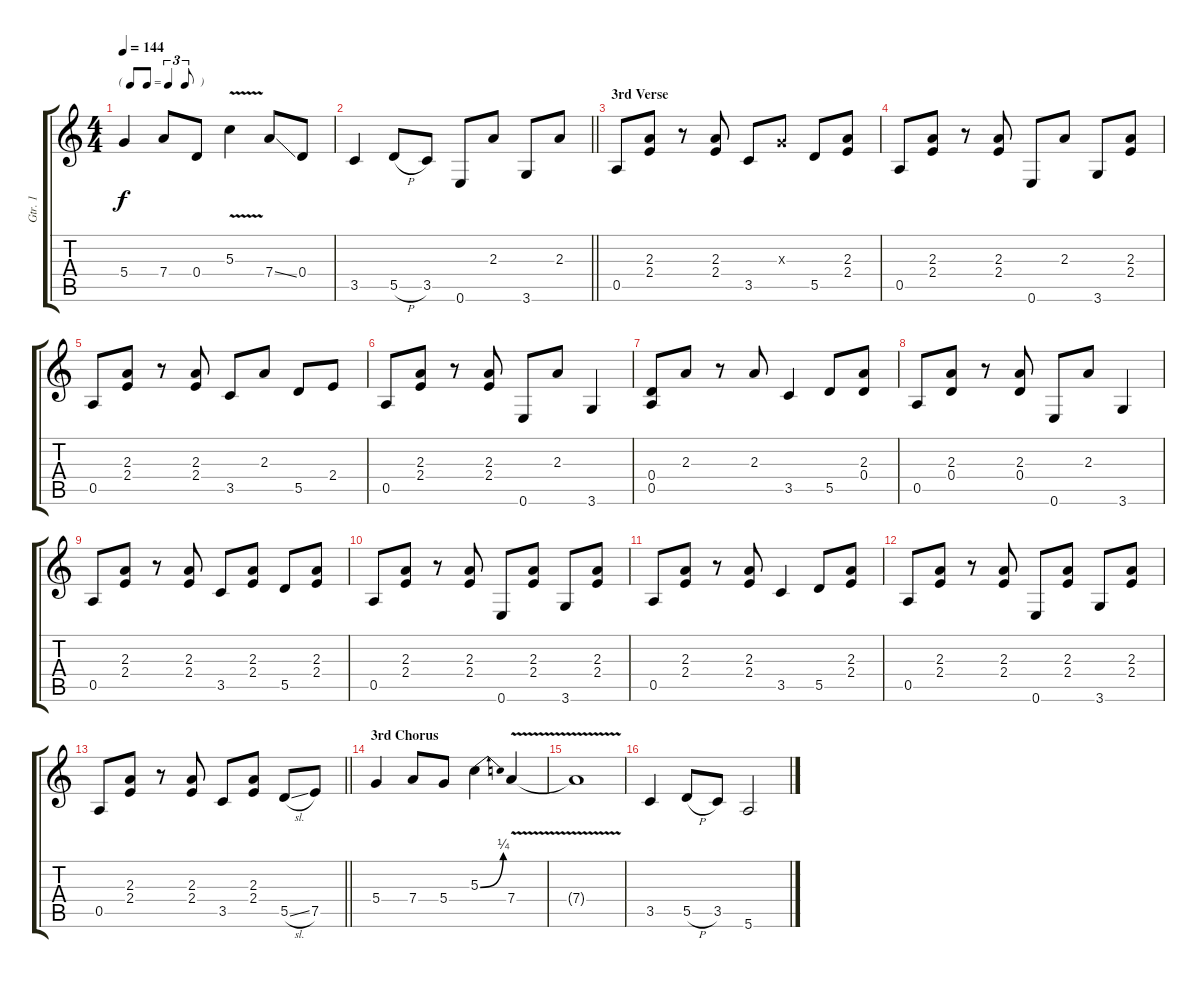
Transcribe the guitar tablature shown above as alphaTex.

\track ("Gtr. 1" "Gtr. 1") {instrument electricguitarclean}
\staff {score tabs}
\tuning (E4 B3 G3 D3 A2 E2) {hide}
\ts (4 4)
\tf triplet8th
\tempo 144
\clef g2
\ks c
5.4.4{dy f} 7.4.8 0.4.8 5.3{v}.4 7.4{ss}.8 0.4.8 |
\barLineRight lightlight
3.5.4 5.5{h}.8 3.5.8 0.6.8 2.3.8 3.6.8 2.3.8 |
\section ("" "3rd Verse")
0.5.8 (2.3 2.4).8 r.8 (2.3 2.4).8 3.5.8 0.3{x}.8 5.5.8 (2.3 2.4).8 |
0.5.8 (2.3 2.4).8 r.8 (2.3 2.4).8 0.6.8 2.3.8 3.6.8 (2.3 2.4).8 |
0.5.8 (2.3 2.4).8 r.8 (2.3 2.4).8 3.5.8 2.3.8 5.5.8 2.4.8 |
0.5.8 (2.3 2.4).8 r.8 (2.3 2.4).8 0.6.8 2.3.8 3.6.4 |
(0.4 0.5).8 2.3.8 r.8 2.3.8 3.5.4 5.5.8 (2.3 0.4).8 |
0.5.8 (2.3 0.4).8 r.8 (2.3 0.4).8 0.6.8 2.3.8 3.6.4 |
0.5.8 (2.3 2.4).8 r.8 (2.3 2.4).8 3.5.8 (2.3 2.4).8 5.5.8 (2.3 2.4).8 |
0.5.8 (2.3 2.4).8 r.8 (2.3 2.4).8 0.6.8 (2.3 2.4).8 3.6.8 (2.3 2.4).8 |
0.5.8 (2.3 2.4).8 r.8 (2.3 2.4).8 3.5.4 5.5.8 (2.3 2.4).8 |
0.5.8 (2.3 2.4).8 r.8 (2.3 2.4).8 0.6.8 (2.3 2.4).8 3.6.8 (2.3 2.4).8 |
\barLineRight lightlight
0.5.8 (2.3 2.4).8 r.8 (2.3 2.4).8 3.5.8 (2.3 2.4).8 5.5{sl}.8 7.5.8 |
\section ("" "3rd Chorus")
5.4.4 7.4.8 5.4.8 5.3{be (bend 0 0 60 1)}.4 7.4{v}.4 |
7.4{t}.1 |
3.5.4 5.5{h}.8 3.5.8 5.6.2
